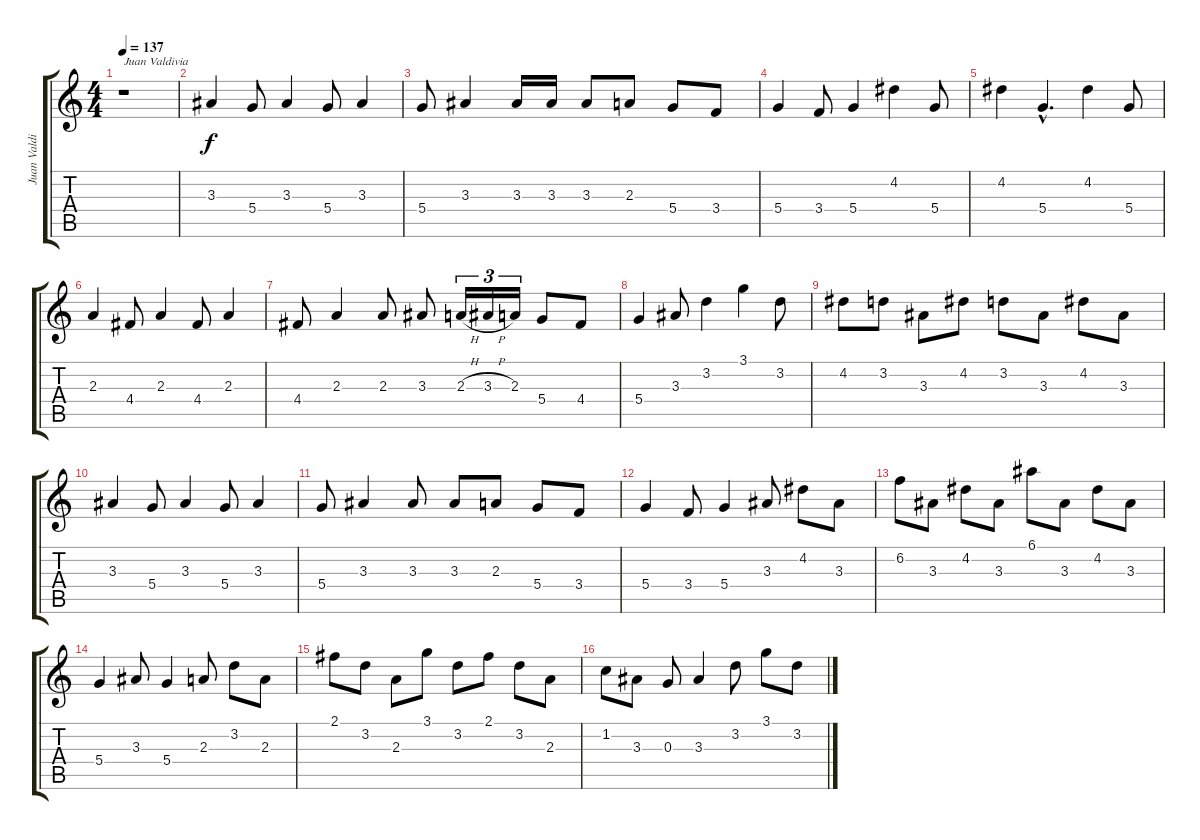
\track ("Juan Valdivia" "Juan Valdi") {instrument electricguitarjazz}
\staff {score tabs}
\tuning (E4 B3 G3 D3 A2 E2) {hide}
\ts (4 4)
\tempo 137
\clef g2
\ks c
r.1{txt "Juan Valdivia" dy f instrument electricguitarjazz} |
3.3.4 5.4.8 3.3.4 5.4.8 3.3.4 |
5.4.8 3.3.4 3.3.16 3.3.16 3.3.8 2.3.8 5.4.8 3.4.8 |
5.4.4 3.4.8 5.4.4 4.2.4 5.4.8 |
4.2.4 5.4{hac}.4{d} 4.2.4 5.4.8 |
2.3.4 4.4.8 2.3.4 4.4.8 2.3.4 |
4.4.8 2.3.4 2.3.8 3.3.8 2.3{h}.16{tu (3 2)} 3.3{h}.16{tu (3 2)} 2.3.16{tu (3 2)} 5.4.8 4.4.8 |
5.4.4 3.3.8 3.2.4 3.1.4 3.2.8 |
4.2.8 3.2.8 3.3.8 4.2.8 3.2.8 3.3.8 4.2.8 3.3.8 |
3.3.4 5.4.8 3.3.4 5.4.8 3.3.4 |
5.4.8 3.3.4 3.3.8 3.3.8 2.3.8 5.4.8 3.4.8 |
5.4.4 3.4.8 5.4.4 3.3.8 4.2.8 3.3.8 |
6.2.8 3.3.8 4.2.8 3.3.8 6.1.8 3.3.8 4.2.8 3.3.8 |
5.4.4 3.3.8 5.4.4 2.3.8 3.2.8 2.3.8 |
2.1.8 3.2.8 2.3.8 3.1.8 3.2.8 2.1.8 3.2.8 2.3.8 |
1.2.8 3.3.8 0.3.8 3.3.4 3.2.8 3.1.8 3.2.8
